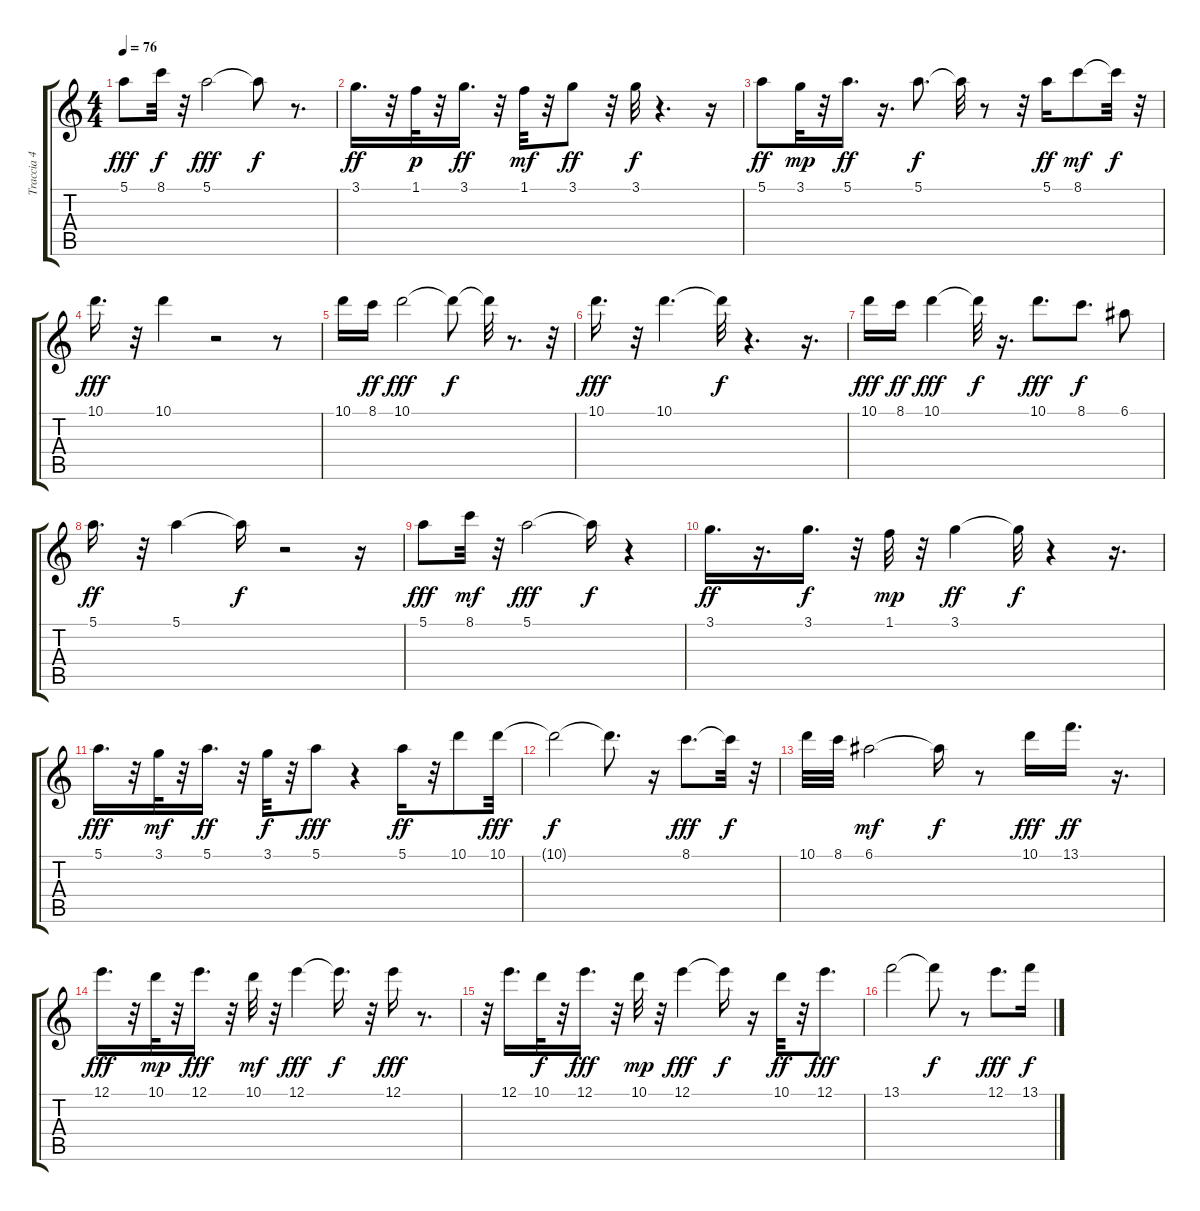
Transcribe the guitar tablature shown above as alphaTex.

\track ("Traccia 4" "Traccia 4") {instrument acousticguitarsteel}
\staff {score tabs}
\tuning (E4 B3 G3 D3 A2 E2) {hide}
\ts (4 4)
\tempo 76
\clef g2
\ks c
5.1.8{dy fff} 8.1.32{dy f} r.32 5.1.2{dy fff} 5.1{t}.8{dy f} r.8{d} |
3.1.16{d dy ff} r.32 1.1.32{dy p} r.32 3.1.16{d dy ff} r.32 1.1.32{dy mf} r.32 3.1.8{dy ff} r.32 3.1.32{dy f} r.4{d} r.16 |
5.1.8{dy ff} 3.1.32{dy mp} r.32 5.1.16{d dy ff} r.16{d} 5.1.8{d dy f} 5.1{t}.32 r.8 r.32 5.1.16{dy ff} 8.1.8{dy mf} 8.1{t}.32{dy f} r.32 |
10.1.16{d dy fff} r.32 10.1.4 r.2 r.8 |
10.1.16 8.1.16{dy ff} 10.1.2{dy fff} 10.1{t}.8{dy f} 10.1{t}.32 r.8{d} r.32 |
10.1.16{d dy fff} r.32 10.1.4{d} 10.1{t}.32{dy f} r.4{d} r.16{d} |
10.1.16{dy fff} 8.1.16{dy ff} 10.1.4{dy fff} 10.1{t}.32{dy f} r.16{d} 10.1.8{d dy fff} 8.1.8{d dy f} 6.1.8 |
5.1.16{d dy ff} r.32 5.1.4 5.1{t}.16{dy f} r.2 r.16 |
5.1.8{dy fff} 8.1.32{dy mf} r.32 5.1.2{dy fff} 5.1{t}.16{dy f} r.4 |
3.1.16{d dy ff} r.16{d} 3.1.16{d dy f} r.32 1.1.32{dy mp} r.32 3.1.4{dy ff} 3.1{t}.32{dy f} r.4 r.16{d} |
5.1.16{d dy fff} r.32 3.1.32{dy mf} r.32 5.1.16{d dy ff} r.32 3.1.32{dy f} r.32 5.1.8{dy fff} r.4 5.1.16{dy ff} r.32 10.1.8 10.1.32{dy fff} |
10.1{t}.2{dy f} 10.1{t}.8{d} r.16 8.1.8{d dy fff} 8.1{t}.32{dy f} r.32 |
10.1.32 8.1.32 6.1.2{dy mf} 6.1{t}.16{dy f} r.8 10.1.16{dy fff} 13.1.16{d dy ff} r.16{d} |
12.1.16{d dy fff} r.32 10.1.32{dy mp} r.32 12.1.16{d dy fff} r.32 10.1.32{dy mf} r.32 12.1.4{dy fff} 12.1{t}.16{d dy f} r.32 12.1.16{dy fff} r.8{d} |
r.32 12.1.16{d} 10.1.32{dy f} r.32 12.1.16{d dy fff} r.32 10.1.32{dy mp} r.32 12.1.4{dy fff} 12.1{t}.16{dy f} r.16 10.1.32{dy ff} r.32 12.1.8{d dy fff} |
13.1.2 13.1{t}.8{dy f} r.8 12.1.8{d dy fff} 13.1.16{dy f}
